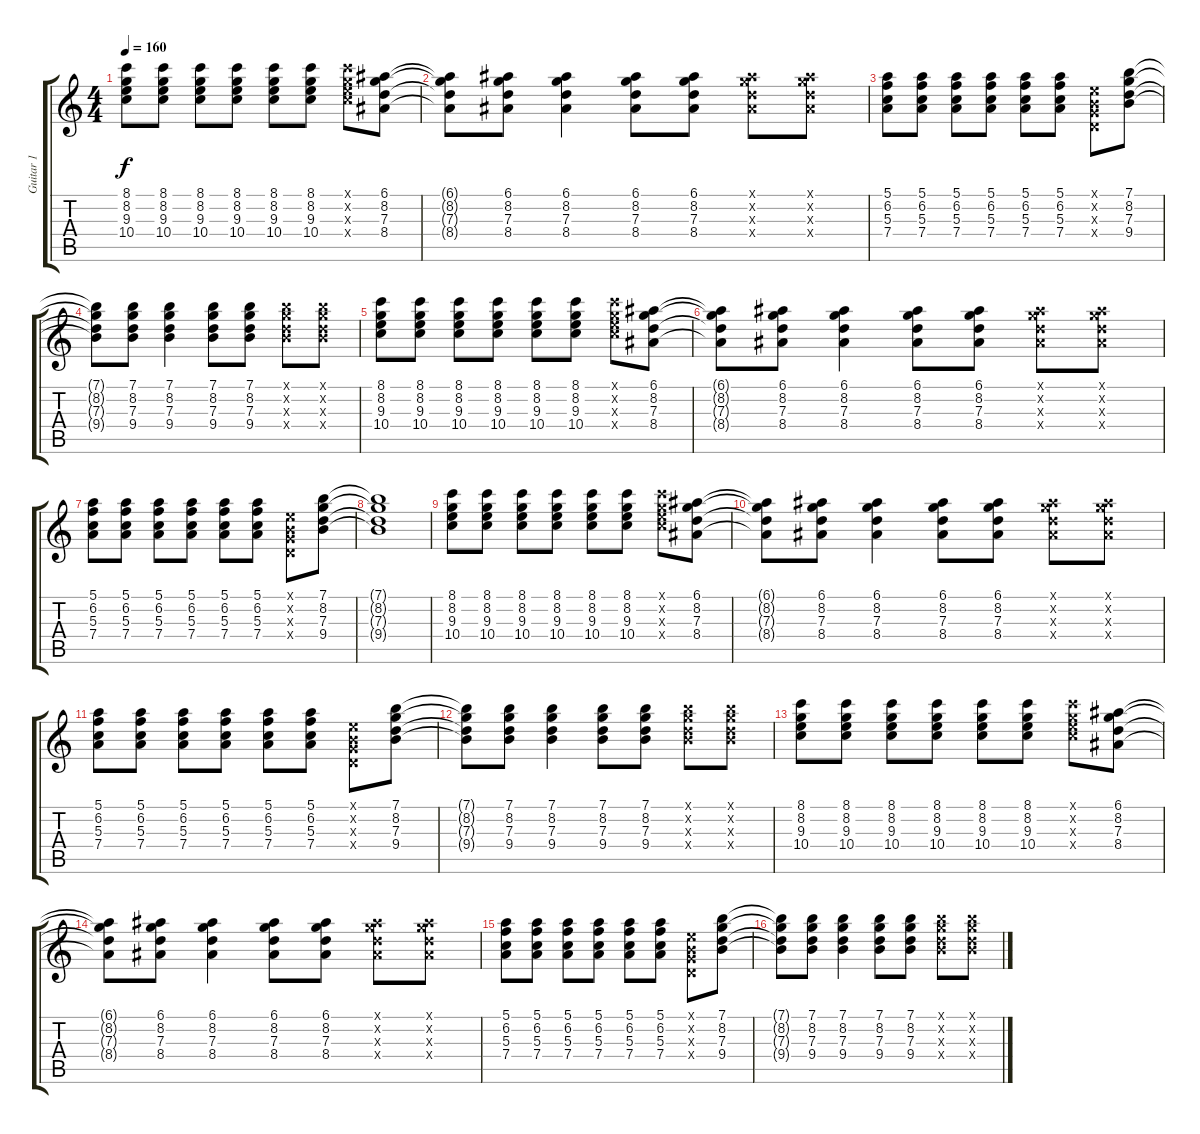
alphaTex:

\track ("Guitar 1" "Guitar 1") {instrument electricguitarclean}
\staff {score tabs}
\tuning (E4 B3 G3 D3 A2 E2) {hide}
\ts (4 4)
\tempo 160
\clef g2
\ks c
(8.1 8.2 9.3 10.4).8{dy f} (8.1 8.2 9.3 10.4).8 (8.1 8.2 9.3 10.4).8 (8.1 8.2 9.3 10.4).8 (8.1 8.2 9.3 10.4).8 (8.1 8.2 9.3 10.4).8 (8.1{x} 8.2{x} 9.3{x} 10.4{x}).8 (6.1 8.2 7.3 8.4).8 |
(6.1{t} 8.2{t} 7.3{t} 8.4{t}).8 (6.1 8.2 7.3 8.4).8 (6.1 8.2 7.3 8.4).4 (6.1 8.2 7.3 8.4).8 (6.1 8.2 7.3 8.4).8 (6.1{x} 8.2{x} 7.3{x} 8.4{x}).8 (6.1{x} 8.2{x} 7.3{x} 8.4{x}).8 |
(5.1 6.2 5.3 7.4).8 (5.1 6.2 5.3 7.4).8 (5.1 6.2 5.3 7.4).8 (5.1 6.2 5.3 7.4).8 (5.1 6.2 5.3 7.4).8 (5.1 6.2 5.3 7.4).8 (0.1{x} 0.2{x} 0.3{x} 0.4{x}).8 (7.1 8.2 7.3 9.4).8 |
(7.1{t} 8.2{t} 7.3{t} 9.4{t}).8 (7.1 8.2 7.3 9.4).8 (7.1 8.2 7.3 9.4).4 (7.1 8.2 7.3 9.4).8 (7.1 8.2 7.3 9.4).8 (7.1{x} 8.2{x} 7.3{x} 9.4{x}).8 (7.1{x} 8.2{x} 7.3{x} 9.4{x}).8 |
(8.1 8.2 9.3 10.4).8 (8.1 8.2 9.3 10.4).8 (8.1 8.2 9.3 10.4).8 (8.1 8.2 9.3 10.4).8 (8.1 8.2 9.3 10.4).8 (8.1 8.2 9.3 10.4).8 (8.1{x} 8.2{x} 9.3{x} 10.4{x}).8 (6.1 8.2 7.3 8.4).8 |
(6.1{t} 8.2{t} 7.3{t} 8.4{t}).8 (6.1 8.2 7.3 8.4).8 (6.1 8.2 7.3 8.4).4 (6.1 8.2 7.3 8.4).8 (6.1 8.2 7.3 8.4).8 (6.1{x} 8.2{x} 7.3{x} 8.4{x}).8 (6.1{x} 8.2{x} 7.3{x} 8.4{x}).8 |
(5.1 6.2 5.3 7.4).8 (5.1 6.2 5.3 7.4).8 (5.1 6.2 5.3 7.4).8 (5.1 6.2 5.3 7.4).8 (5.1 6.2 5.3 7.4).8 (5.1 6.2 5.3 7.4).8 (0.1{x} 0.2{x} 0.3{x} 0.4{x}).8 (7.1 8.2 7.3 9.4).8 |
(7.1{t} 8.2{t} 7.3{t} 9.4{t}).1 |
(8.1 8.2 9.3 10.4).8 (8.1 8.2 9.3 10.4).8 (8.1 8.2 9.3 10.4).8 (8.1 8.2 9.3 10.4).8 (8.1 8.2 9.3 10.4).8 (8.1 8.2 9.3 10.4).8 (8.1{x} 8.2{x} 9.3{x} 10.4{x}).8 (6.1 8.2 7.3 8.4).8 |
(6.1{t} 8.2{t} 7.3{t} 8.4{t}).8 (6.1 8.2 7.3 8.4).8 (6.1 8.2 7.3 8.4).4 (6.1 8.2 7.3 8.4).8 (6.1 8.2 7.3 8.4).8 (6.1{x} 8.2{x} 7.3{x} 8.4{x}).8 (6.1{x} 8.2{x} 7.3{x} 8.4{x}).8 |
(5.1 6.2 5.3 7.4).8 (5.1 6.2 5.3 7.4).8 (5.1 6.2 5.3 7.4).8 (5.1 6.2 5.3 7.4).8 (5.1 6.2 5.3 7.4).8 (5.1 6.2 5.3 7.4).8 (0.1{x} 0.2{x} 0.3{x} 0.4{x}).8 (7.1 8.2 7.3 9.4).8 |
(7.1{t} 8.2{t} 7.3{t} 9.4{t}).8 (7.1 8.2 7.3 9.4).8 (7.1 8.2 7.3 9.4).4 (7.1 8.2 7.3 9.4).8 (7.1 8.2 7.3 9.4).8 (7.1{x} 8.2{x} 7.3{x} 9.4{x}).8 (7.1{x} 8.2{x} 7.3{x} 9.4{x}).8 |
(8.1 8.2 9.3 10.4).8 (8.1 8.2 9.3 10.4).8 (8.1 8.2 9.3 10.4).8 (8.1 8.2 9.3 10.4).8 (8.1 8.2 9.3 10.4).8 (8.1 8.2 9.3 10.4).8 (8.1{x} 8.2{x} 9.3{x} 10.4{x}).8 (6.1 8.2 7.3 8.4).8 |
(6.1{t} 8.2{t} 7.3{t} 8.4{t}).8 (6.1 8.2 7.3 8.4).8 (6.1 8.2 7.3 8.4).4 (6.1 8.2 7.3 8.4).8 (6.1 8.2 7.3 8.4).8 (6.1{x} 8.2{x} 7.3{x} 8.4{x}).8 (6.1{x} 8.2{x} 7.3{x} 8.4{x}).8 |
(5.1 6.2 5.3 7.4).8 (5.1 6.2 5.3 7.4).8 (5.1 6.2 5.3 7.4).8 (5.1 6.2 5.3 7.4).8 (5.1 6.2 5.3 7.4).8 (5.1 6.2 5.3 7.4).8 (0.1{x} 0.2{x} 0.3{x} 0.4{x}).8 (7.1 8.2 7.3 9.4).8 |
(7.1{t} 8.2{t} 7.3{t} 9.4{t}).8 (7.1 8.2 7.3 9.4).8 (7.1 8.2 7.3 9.4).4 (7.1 8.2 7.3 9.4).8 (7.1 8.2 7.3 9.4).8 (7.1{x} 8.2{x} 7.3{x} 9.4{x}).8 (7.1{x} 8.2{x} 7.3{x} 9.4{x}).8
